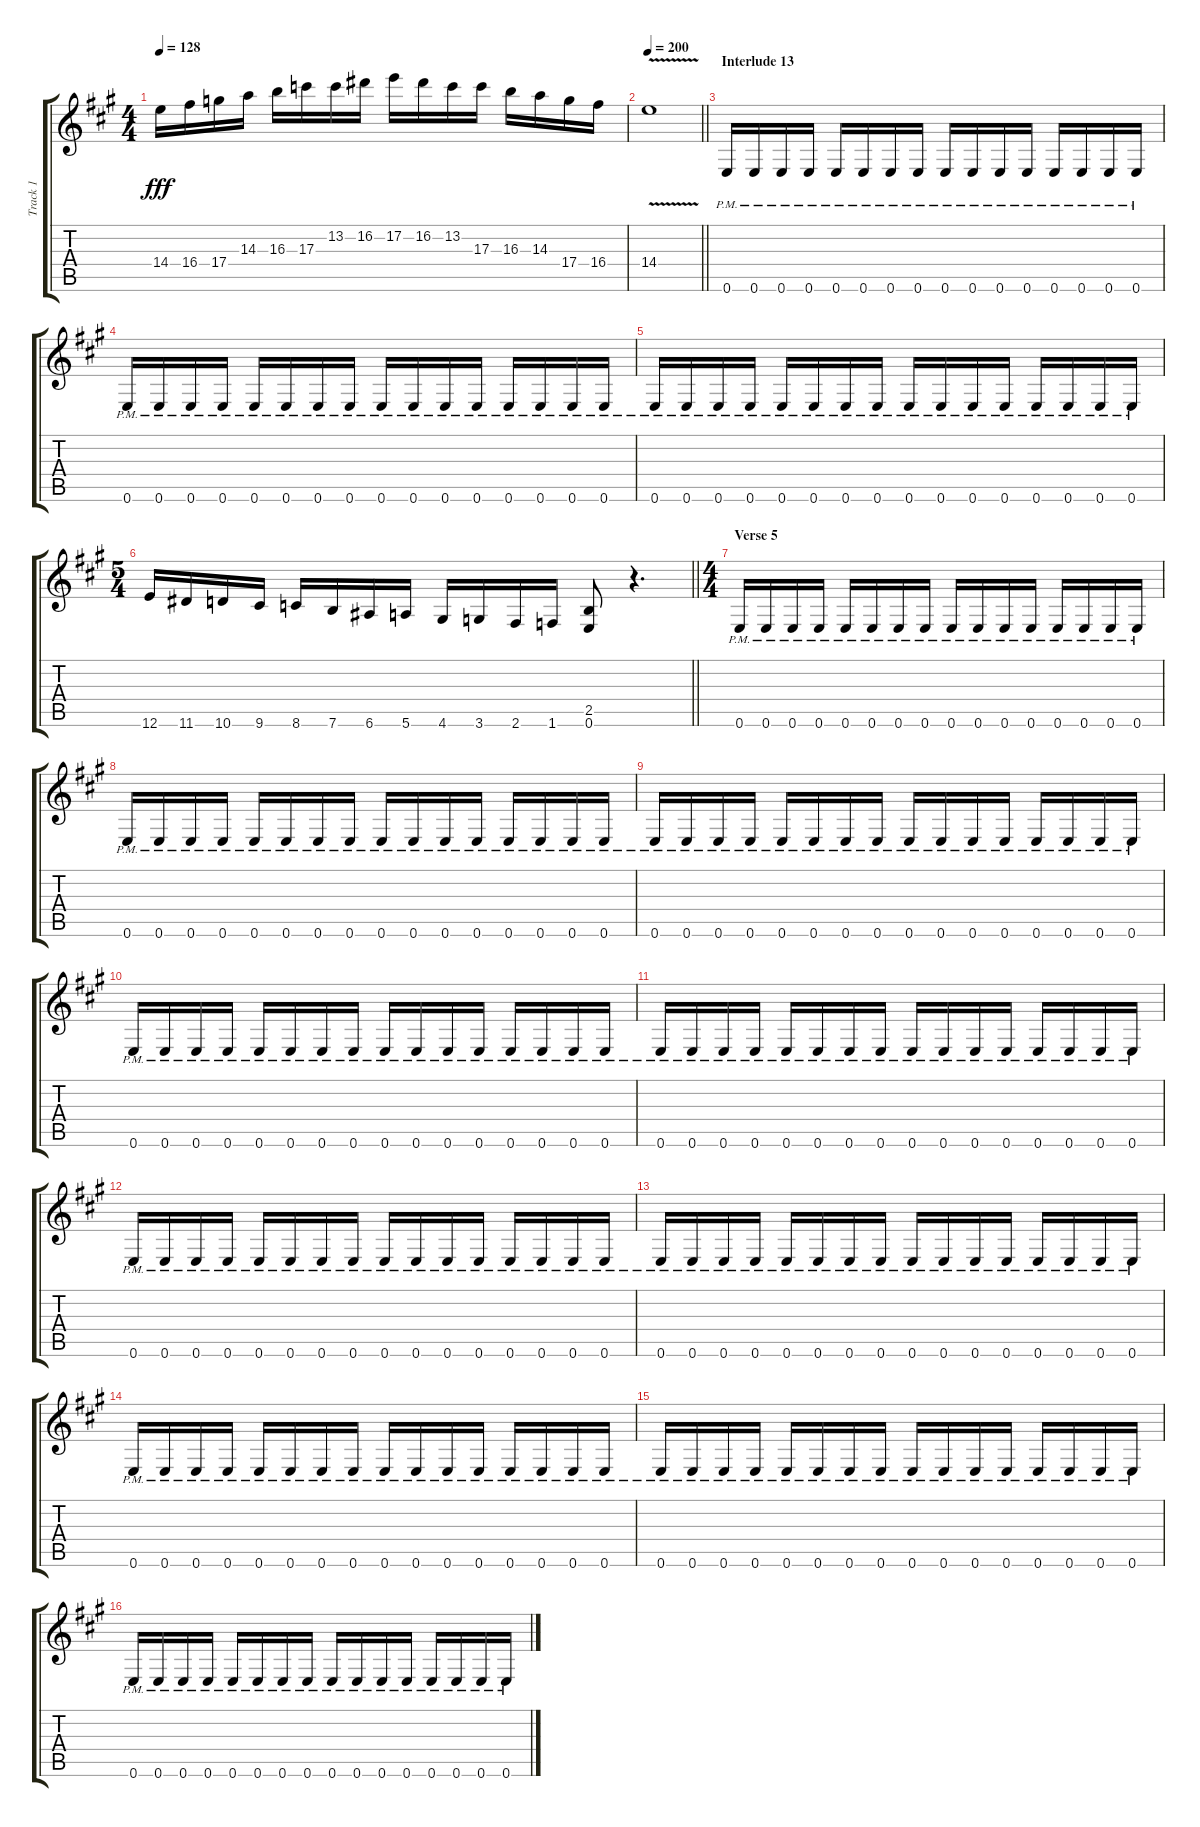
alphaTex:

\track ("Track 1" "Track 1") {instrument overdrivenguitar}
\staff {score tabs}
\tuning (E4 B3 G3 D3 A2 E2) {hide}
\ts (4 4)
\tempo 128
\clef g2
\ks a
14.4.16{dy fff} 16.4.16 17.4.16 14.3.16 16.3.16 17.3.16 13.2.16 16.2.16 17.2.16 16.2.16 13.2.16 17.3.16 16.3.16 14.3.16 17.4.16 16.4.16 |
\tempo 200
\barLineRight lightlight
14.4{v}.1 |
\section ("" "Interlude 13")
0.6{pm}.16 0.6{pm}.16 0.6{pm}.16 0.6{pm}.16 0.6{pm}.16 0.6{pm}.16 0.6{pm}.16 0.6{pm}.16 0.6{pm}.16 0.6{pm}.16 0.6{pm}.16 0.6{pm}.16 0.6{pm}.16 0.6{pm}.16 0.6{pm}.16 0.6{pm}.16 |
0.6{pm}.16 0.6{pm}.16 0.6{pm}.16 0.6{pm}.16 0.6{pm}.16 0.6{pm}.16 0.6{pm}.16 0.6{pm}.16 0.6{pm}.16 0.6{pm}.16 0.6{pm}.16 0.6{pm}.16 0.6{pm}.16 0.6{pm}.16 0.6{pm}.16 0.6{pm}.16 |
0.6{pm}.16 0.6{pm}.16 0.6{pm}.16 0.6{pm}.16 0.6{pm}.16 0.6{pm}.16 0.6{pm}.16 0.6{pm}.16 0.6{pm}.16 0.6{pm}.16 0.6{pm}.16 0.6{pm}.16 0.6{pm}.16 0.6{pm}.16 0.6{pm}.16 0.6{pm}.16 |
\ts (5 4)
\barLineRight lightlight
12.6.16 11.6.16 10.6.16 9.6.16 8.6.16 7.6.16 6.6.16 5.6.16 4.6.16 3.6.16 2.6.16 1.6.16 (2.5 0.6).8 r.4{d} |
\ts (4 4)
\section ("" "Verse 5")
0.6{pm}.16 0.6{pm}.16 0.6{pm}.16 0.6{pm}.16 0.6{pm}.16 0.6{pm}.16 0.6{pm}.16 0.6{pm}.16 0.6{pm}.16 0.6{pm}.16 0.6{pm}.16 0.6{pm}.16 0.6{pm}.16 0.6{pm}.16 0.6{pm}.16 0.6{pm}.16 |
0.6{pm}.16 0.6{pm}.16 0.6{pm}.16 0.6{pm}.16 0.6{pm}.16 0.6{pm}.16 0.6{pm}.16 0.6{pm}.16 0.6{pm}.16 0.6{pm}.16 0.6{pm}.16 0.6{pm}.16 0.6{pm}.16 0.6{pm}.16 0.6{pm}.16 0.6{pm}.16 |
0.6{pm}.16 0.6{pm}.16 0.6{pm}.16 0.6{pm}.16 0.6{pm}.16 0.6{pm}.16 0.6{pm}.16 0.6{pm}.16 0.6{pm}.16 0.6{pm}.16 0.6{pm}.16 0.6{pm}.16 0.6{pm}.16 0.6{pm}.16 0.6{pm}.16 0.6{pm}.16 |
0.6{pm}.16 0.6{pm}.16 0.6{pm}.16 0.6{pm}.16 0.6{pm}.16 0.6{pm}.16 0.6{pm}.16 0.6{pm}.16 0.6{pm}.16 0.6{pm}.16 0.6{pm}.16 0.6{pm}.16 0.6{pm}.16 0.6{pm}.16 0.6{pm}.16 0.6{pm}.16 |
0.6{pm}.16 0.6{pm}.16 0.6{pm}.16 0.6{pm}.16 0.6{pm}.16 0.6{pm}.16 0.6{pm}.16 0.6{pm}.16 0.6{pm}.16 0.6{pm}.16 0.6{pm}.16 0.6{pm}.16 0.6{pm}.16 0.6{pm}.16 0.6{pm}.16 0.6{pm}.16 |
0.6{pm}.16 0.6{pm}.16 0.6{pm}.16 0.6{pm}.16 0.6{pm}.16 0.6{pm}.16 0.6{pm}.16 0.6{pm}.16 0.6{pm}.16 0.6{pm}.16 0.6{pm}.16 0.6{pm}.16 0.6{pm}.16 0.6{pm}.16 0.6{pm}.16 0.6{pm}.16 |
0.6{pm}.16 0.6{pm}.16 0.6{pm}.16 0.6{pm}.16 0.6{pm}.16 0.6{pm}.16 0.6{pm}.16 0.6{pm}.16 0.6{pm}.16 0.6{pm}.16 0.6{pm}.16 0.6{pm}.16 0.6{pm}.16 0.6{pm}.16 0.6{pm}.16 0.6{pm}.16 |
0.6{pm}.16 0.6{pm}.16 0.6{pm}.16 0.6{pm}.16 0.6{pm}.16 0.6{pm}.16 0.6{pm}.16 0.6{pm}.16 0.6{pm}.16 0.6{pm}.16 0.6{pm}.16 0.6{pm}.16 0.6{pm}.16 0.6{pm}.16 0.6{pm}.16 0.6{pm}.16 |
0.6{pm}.16 0.6{pm}.16 0.6{pm}.16 0.6{pm}.16 0.6{pm}.16 0.6{pm}.16 0.6{pm}.16 0.6{pm}.16 0.6{pm}.16 0.6{pm}.16 0.6{pm}.16 0.6{pm}.16 0.6{pm}.16 0.6{pm}.16 0.6{pm}.16 0.6{pm}.16 |
0.6{pm}.16 0.6{pm}.16 0.6{pm}.16 0.6{pm}.16 0.6{pm}.16 0.6{pm}.16 0.6{pm}.16 0.6{pm}.16 0.6{pm}.16 0.6{pm}.16 0.6{pm}.16 0.6{pm}.16 0.6{pm}.16 0.6{pm}.16 0.6{pm}.16 0.6{pm}.16
